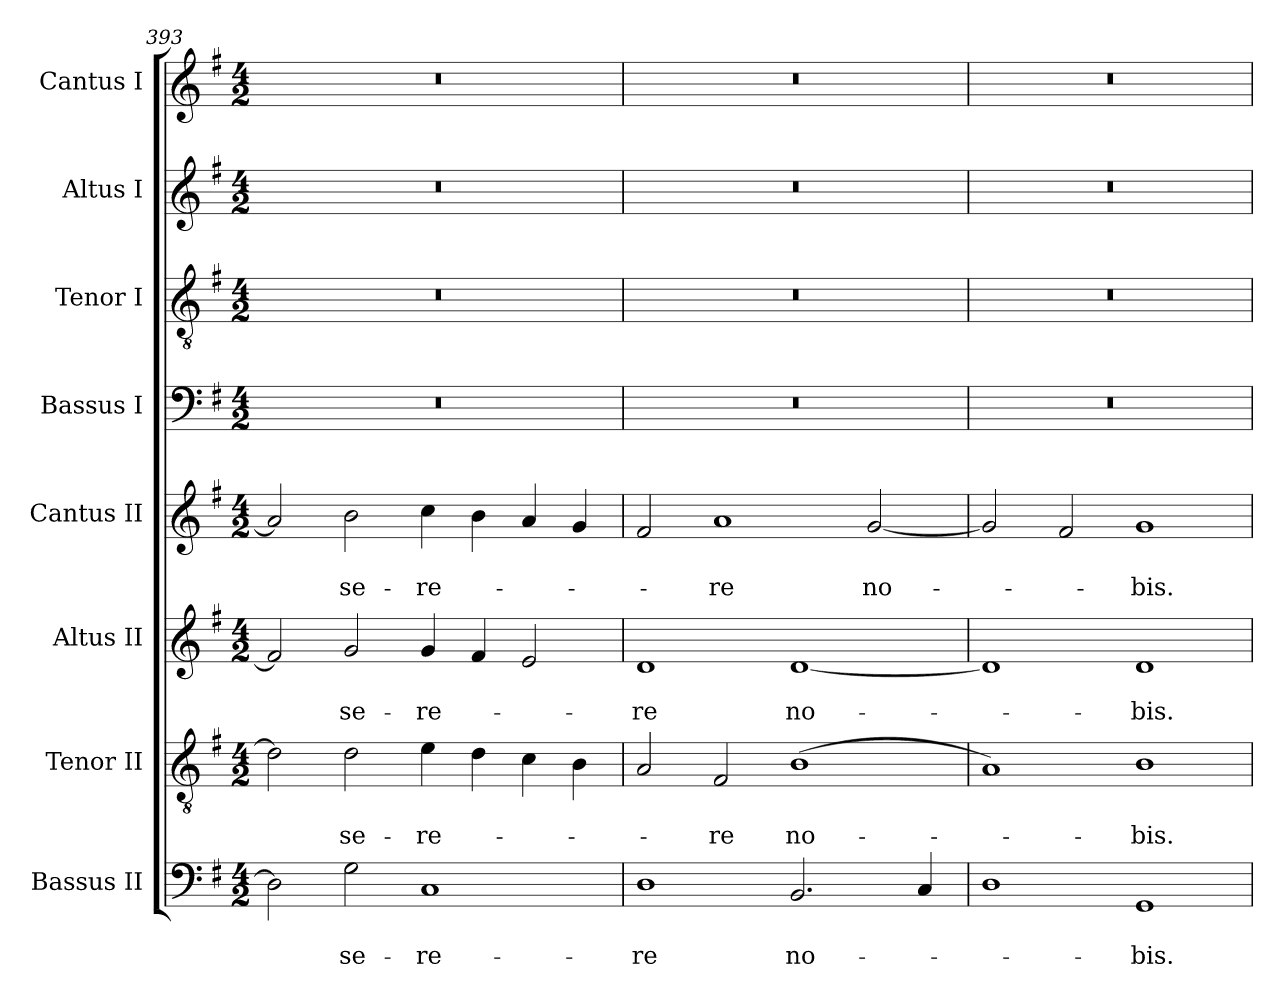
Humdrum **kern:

**kern	**text	**text	**kern	**text	**text	**kern	**text	**text	**kern	**text	**text	**kern	**kern	**kern	**kern
*part8	*part8	*part8	*part7	*part7	*part7	*part6	*part6	*part6	*part5	*part5	*part5	*part4	*part3	*part2	*part1
*staff8	*staff8	*staff8	*staff7	*staff7	*staff7	*staff6	*staff6	*staff6	*staff5	*staff5	*staff5	*staff4	*staff3	*staff2	*staff1
*I"Bassus II	*	*	*I"Tenor II	*	*	*I"Altus II	*	*	*I"Cantus II	*	*	*I"Bassus I	*I"Tenor I	*I"Altus I	*I"Cantus I
*I'B II	*	*	*I'T II	*	*	*I'A II	*	*	*I'C II	*	*	*I'B I	*I'T I	*I'A I	*I'C I
!!LO:LB:g=z
*clefF4	*	*	*clefGv2	*	*	*clefG2	*	*	*clefG2	*	*	*clefF4	*clefGv2	*clefG2	*clefG2
*k[f#]	*	*	*k[f#]	*	*	*k[f#]	*	*	*k[f#]	*	*	*k[f#]	*k[f#]	*k[f#]	*k[f#]
*G:	*	*	*G:	*	*	*G:	*	*	*G:	*	*	*G:	*G:	*G:	*G:
*M4/2	*	*	*M4/2	*	*	*M4/2	*	*	*M4/2	*	*	*M4/2	*M4/2	*M4/2	*M4/2
=393	=393	=393	=393	=393	=393	=393	=393	=393	=393	=393	=393	=393	=393	=393	=393
2D\]	.	.	2d\]	.	.	2f#/]	.	.	2a/]	.	.	0r	0r	0r	0r
!	!	!LO:LY:b	!	!	!	!	!	!	!	!	!	!	!	!	!
!	!	!	!	!	!LO:LY:b	!	!	!	!	!	!	!	!	!	!
!	!	!	!	!	!	!	!	!LO:LY:b	!	!	!	!	!	!	!
!	!	!	!	!	!	!	!	!	!	!	!LO:LY:b	!	!	!	!
2G\	.	-se-	2d\	.	-se-	2g/	.	-se-	2b\	.	-se-	.	.	.	.
!	!	!LO:LY:b	!	!	!	!	!	!	!	!	!	!	!	!	!
!	!	!	!	!	!LO:LY:b	!	!	!	!	!	!	!	!	!	!
!	!	!	!	!	!	!	!	!LO:LY:b	!	!	!	!	!	!	!
!	!	!	!	!	!	!	!	!	!	!	!LO:LY:b	!	!	!	!
1C	.	-re-	4e\	.	-re-	4g/	.	-re-	4cc\	.	-re-	.	.	.	.
.	.	.	4d\	.	.	4f#/	.	.	4b\	.	.	.	.	.	.
.	.	.	4c\	.	.	2e/	.	.	4a/	.	.	.	.	.	.
.	.	.	4B\	.	.	.	.	.	4g/	.	.	.	.	.	.
=394	=394	=394	=394	=394	=394	=394	=394	=394	=394	=394	=394	=394	=394	=394	=394
!	!	!LO:LY:b	!	!	!	!	!	!	!	!	!	!	!	!	!
!	!	!	!	!	!	!	!	!LO:LY:b	!	!	!	!	!	!	!
1D	.	-re	2A/	.	.	1d	.	-re	2f#/	.	.	0r	0r	0r	0r
!	!	!	!	!	!LO:LY:b	!	!	!	!	!	!	!	!	!	!
!	!	!	!	!	!	!	!	!	!	!	!LO:LY:b	!	!	!	!
.	.	.	2F#/	.	-re	.	.	.	1a	.	-re	.	.	.	.
!	!	!LO:LY:b	!	!	!	!	!	!	!	!	!	!	!	!	!
!	!	!	!	!	!LO:LY:b	!	!	!	!	!	!	!	!	!	!
!	!	!	!	!	!	!	!	!LO:LY:b	!	!	!	!	!	!	!
2.BB/	.	no-	(>1B	.	no-	[1d	.	no-	.	.	.	.	.	.	.
!	!	!	!	!	!	!	!	!	!	!	!LO:LY:b	!	!	!	!
.	.	.	.	.	.	.	.	.	[2g/	.	no-	.	.	.	.
4C/	.	.	.	.	.	.	.	.	.	.	.	.	.	.	.
=395	=395	=395	=395	=395	=395	=395	=395	=395	=395	=395	=395	=395	=395	=395	=395
1D	.	.	1A)	.	.	1d]	.	.	2g/]	.	.	0r	0r	0r	0r
.	.	.	.	.	.	.	.	.	2f#/	.	.	.	.	.	.
!	!	!LO:LY:b	!	!	!	!	!	!	!	!	!	!	!	!	!
!	!	!	!	!	!LO:LY:b	!	!	!	!	!	!	!	!	!	!
!	!	!	!	!	!	!	!	!LO:LY:b	!	!	!	!	!	!	!
!	!	!	!	!	!	!	!	!	!	!	!LO:LY:b	!	!	!	!
1GG	.	-bis.	1B	.	-bis.	1d	.	-bis.	1g	.	-bis.	.	.	.	.
=	=	=	=	=	=	=	=	=	=	=	=	=	=	=	=
*-	*-	*-	*-	*-	*-	*-	*-	*-	*-	*-	*-	*-	*-	*-	*-
